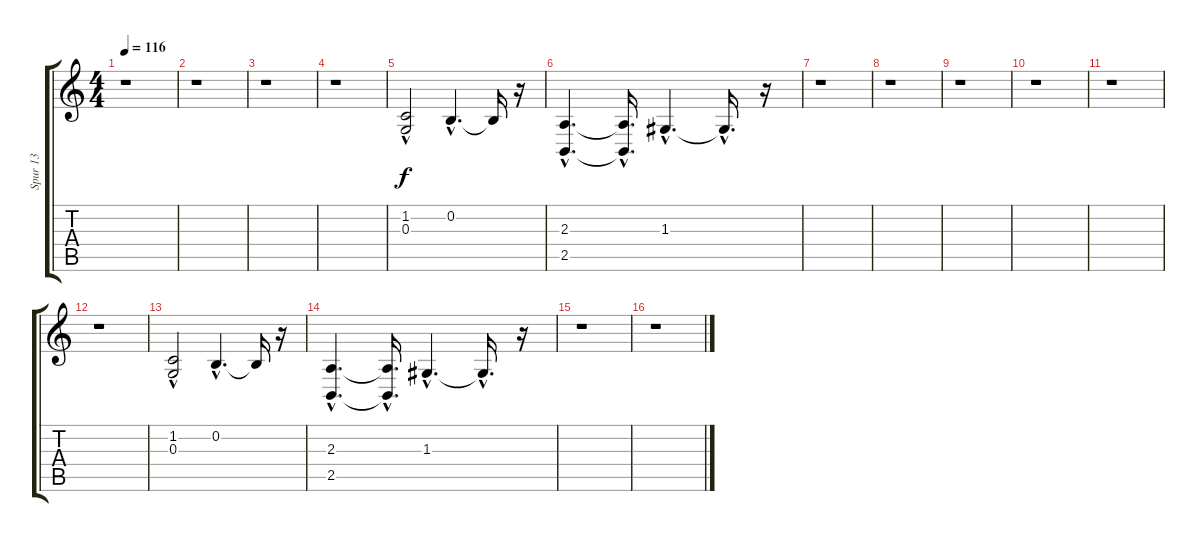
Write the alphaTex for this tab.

\track ("Spur 13" "Spur 13") {instrument choiraahs}
\staff {score tabs}
\tuning (E4 B3 G3 D3 A2 E2) {hide}
\ts (4 4)
\tempo 116
\clef g2
\ks c
r.1{dy f} |
r.1 |
r.1 |
r.1 |
(1.2{hac} 0.3{hac}).2 0.2{hac}.4{d} 0.2{t}.16 r.16 |
(2.3{hac} 2.5{hac}).4{d} (2.3{hac t} 2.5{t}).16{d} 1.3{hac}.4{d} 1.3{hac t}.16{d} r.16 |
r.1 |
r.1 |
r.1 |
r.1 |
r.1 |
r.1 |
(1.2{hac} 0.3{hac}).2 0.2{hac}.4{d} 0.2{t}.16 r.16 |
(2.3{hac} 2.5{hac}).4{d} (2.3{hac t} 2.5{t}).16{d} 1.3{hac}.4{d} 1.3{hac t}.16{d} r.16 |
r.1 |
r.1
